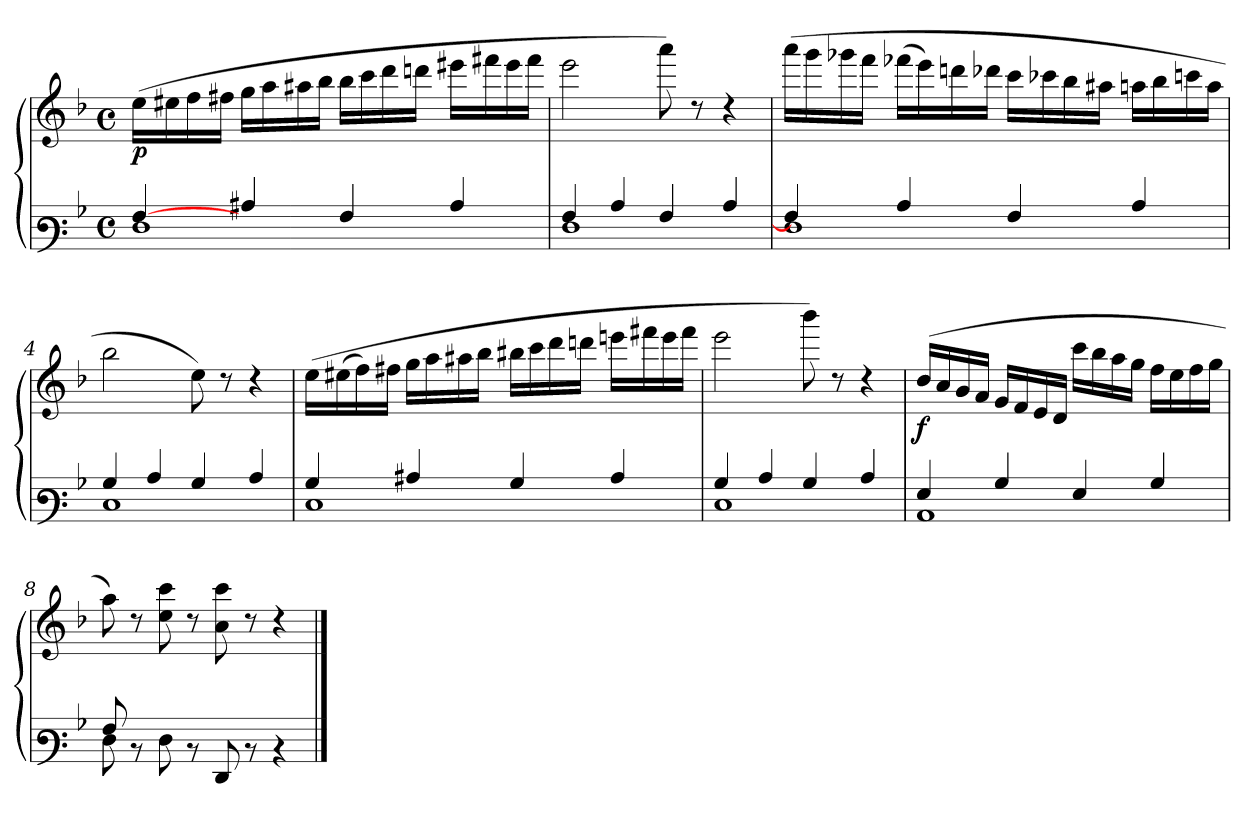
**kern	**kern	**dynam
*part1	*part1	*part1
*staff2	*staff1	*staff1/2
*clefF3	*clefG3	*
*k[b-]	*k[b-]	*
*M4/4	*M4/4	*
*met(c)	*met(c)	*
=1	=1	=1
*^	*	*
!	!	!	!LO:DY:b
[>4A/	1F	(>16cc\LL	p
.	.	16cc#X\	.
.	.	16dd\	.
.	.	16dd#X\JJ	.
4c#/	.	16ee\LL	.
.	.	16ff\	.
.	.	16ff#X\	.
.	.	16gg\JJ	.
4A/	.	16gg\LL	.
.	.	16aa\	.
.	.	16bb-\	.
.	.	16bbn\JJ	.
4c#/	.	16ccc#\LL	.
.	.	16ddd#\	.
.	.	16ccc#\	.
.	.	16ddd#\JJ	.
=2	=2	=2	=2
4A/	1F	2ccc\	.
4c/	.	.	.
4A/	.	8fff\)	.
.	.	8rb	.
4c/	.	4rb	.
!!LO:LB:g=z
=3	=3	=3	=3
4A/]	1F	(>16fff\LL	.
.	.	16eee\	.
.	.	16eee-X\	.
.	.	16ddd\JJ	.
4c/	.	(>16ddd-X\LL	.
.	.	16ccc\)	.
.	.	16bbn\	.
.	.	16bb-X\JJ	.
4A/	.	16aa\LL	.
.	.	16aa-X\	.
.	.	16gg\	.
.	.	16ff#X\JJ	.
4c/	.	16ffn\LL	.
.	.	16gg\	.
.	.	16aan\	.
.	.	16ff\JJ	.
=4	=4	=4	=4
4B-/	1E	2gg\	.
4c/	.	.	.
4B-/	.	8cc\)	.
.	.	8rb	.
4c/	.	4rb	.
=5	=5	=5	=5
4B-/	1E	(>16cc\LL	.
.	.	(>16cc#X\	.
.	.	16dd\)	.
.	.	16dd#X\JJ	.
4c#/	.	16ee\LL	.
.	.	16ff\	.
.	.	16ff#X\	.
.	.	16gg\JJ	.
4B-/	.	16gg#X\LL	.
.	.	16aa\	.
.	.	16bb-\	.
.	.	16bbn\JJ	.
4c#/	.	16cccn\LL	.
.	.	16ddd#\	.
.	.	16ccc\	.
.	.	16ddd#\JJ	.
!!LO:LB:g=z
=6	=6	=6	=6
4B-/	1E	2ccc\	.
4c/	.	.	.
4B-/	.	8ggg\)	.
.	.	8rb	.
4c/	.	4rb	.
=7	=7	=7	=7
!	!	!	!LO:DY:b
4G/	1C	(>16b-/LL	f
.	.	16a/	.
.	.	16g/	.
.	.	16f/JJ	.
4B-/	.	16e/LL	.
.	.	16d/	.
.	.	16c/	.
.	.	16B-/JJ	.
4G/	.	16aa\LL	.
.	.	16gg\	.
.	.	16ff\	.
.	.	16ee\JJ	.
4B-/	.	16dd\LL	.
.	.	16cc\	.
.	.	16dd\	.
.	.	16ee\JJ	.
=8	=8	=8	=8
8A/	8F\	8ff\)	.
2..ryy	8rD	8rb	.
.	8F\	8cc\ 8aa\	.
.	8rD	8rb	.
.	8FF/	8a\ 8aa\	.
.	8rD	8rb	.
.	4rD	4rb	.
*v	*v	*	*
==	==	==
*-	*-	*-
